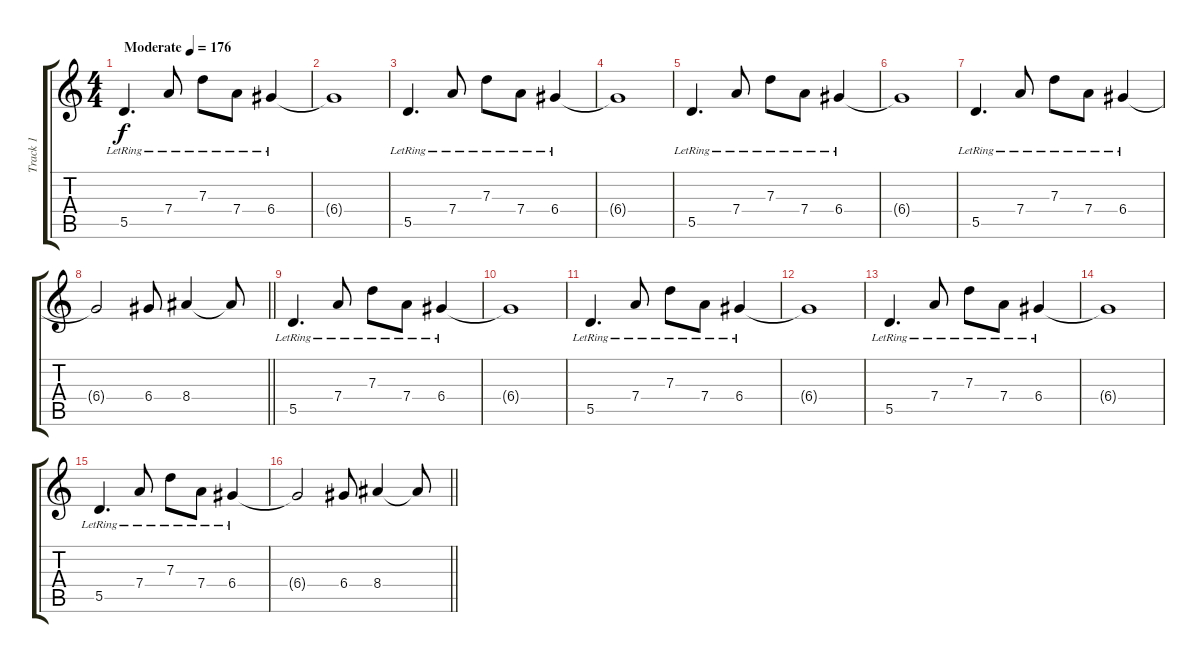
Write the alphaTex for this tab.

\track ("Track 1" "Track 1") {instrument overdrivenguitar}
\staff {score tabs}
\tuning (E4 B3 G3 D3 A2 D2) {hide}
\ts (4 4)
\tempo (176 "Moderate")
\clef g2
\ks c
5.5{lr}.4{d dy f instrument overdrivenguitar} 7.4{lr}.8 7.3{lr}.8 7.4{lr}.8 6.4{lr}.4 |
6.4{t}.1 |
5.5{lr}.4{d} 7.4{lr}.8 7.3{lr}.8 7.4{lr}.8 6.4{lr}.4 |
6.4{t}.1 |
5.5{lr}.4{d} 7.4{lr}.8 7.3{lr}.8 7.4{lr}.8 6.4{lr}.4 |
6.4{t}.1 |
5.5{lr}.4{d} 7.4{lr}.8 7.3{lr}.8 7.4{lr}.8 6.4{lr}.4 |
\barLineRight lightlight
6.4{t}.2 6.4.8 8.4.4 8.4{t}.8 |
5.5{lr}.4{d} 7.4{lr}.8 7.3{lr}.8 7.4{lr}.8 6.4{lr}.4 |
6.4{t}.1 |
5.5{lr}.4{d} 7.4{lr}.8 7.3{lr}.8 7.4{lr}.8 6.4{lr}.4 |
6.4{t}.1 |
5.5{lr}.4{d} 7.4{lr}.8 7.3{lr}.8 7.4{lr}.8 6.4{lr}.4 |
6.4{t}.1 |
5.5{lr}.4{d} 7.4{lr}.8 7.3{lr}.8 7.4{lr}.8 6.4{lr}.4 |
\barLineRight lightlight
6.4{t}.2 6.4.8 8.4.4 8.4{t}.8
